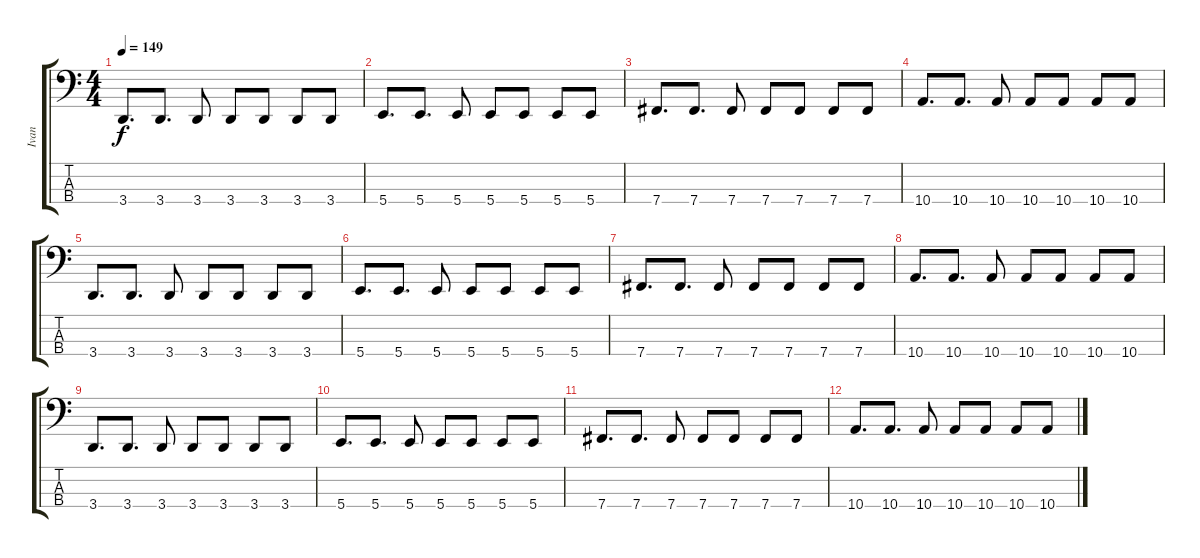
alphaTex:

\track ("Ivan" "Ivan") {instrument electricbasspick}
\staff {score tabs}
\tuning (E2 B1 Gb1 B0) {hide}
\ts (4 4)
\tempo 149
\clef f4
\ks c
3.4.8{d dy f} 3.4.8{d} 3.4.8 3.4.8 3.4.8 3.4.8 3.4.8 |
5.4.8{d} 5.4.8{d} 5.4.8 5.4.8 5.4.8 5.4.8 5.4.8 |
7.4.8{d} 7.4.8{d} 7.4.8 7.4.8 7.4.8 7.4.8 7.4.8 |
10.4.8{d} 10.4.8{d} 10.4.8 10.4.8 10.4.8 10.4.8 10.4.8 |
3.4.8{d} 3.4.8{d} 3.4.8 3.4.8 3.4.8 3.4.8 3.4.8 |
5.4.8{d} 5.4.8{d} 5.4.8 5.4.8 5.4.8 5.4.8 5.4.8 |
7.4.8{d} 7.4.8{d} 7.4.8 7.4.8 7.4.8 7.4.8 7.4.8 |
10.4.8{d} 10.4.8{d} 10.4.8 10.4.8 10.4.8 10.4.8 10.4.8 |
3.4.8{d} 3.4.8{d} 3.4.8 3.4.8 3.4.8 3.4.8 3.4.8 |
5.4.8{d} 5.4.8{d} 5.4.8 5.4.8 5.4.8 5.4.8 5.4.8 |
7.4.8{d} 7.4.8{d} 7.4.8 7.4.8 7.4.8 7.4.8 7.4.8 |
10.4.8{d} 10.4.8{d} 10.4.8 10.4.8 10.4.8 10.4.8 10.4.8
